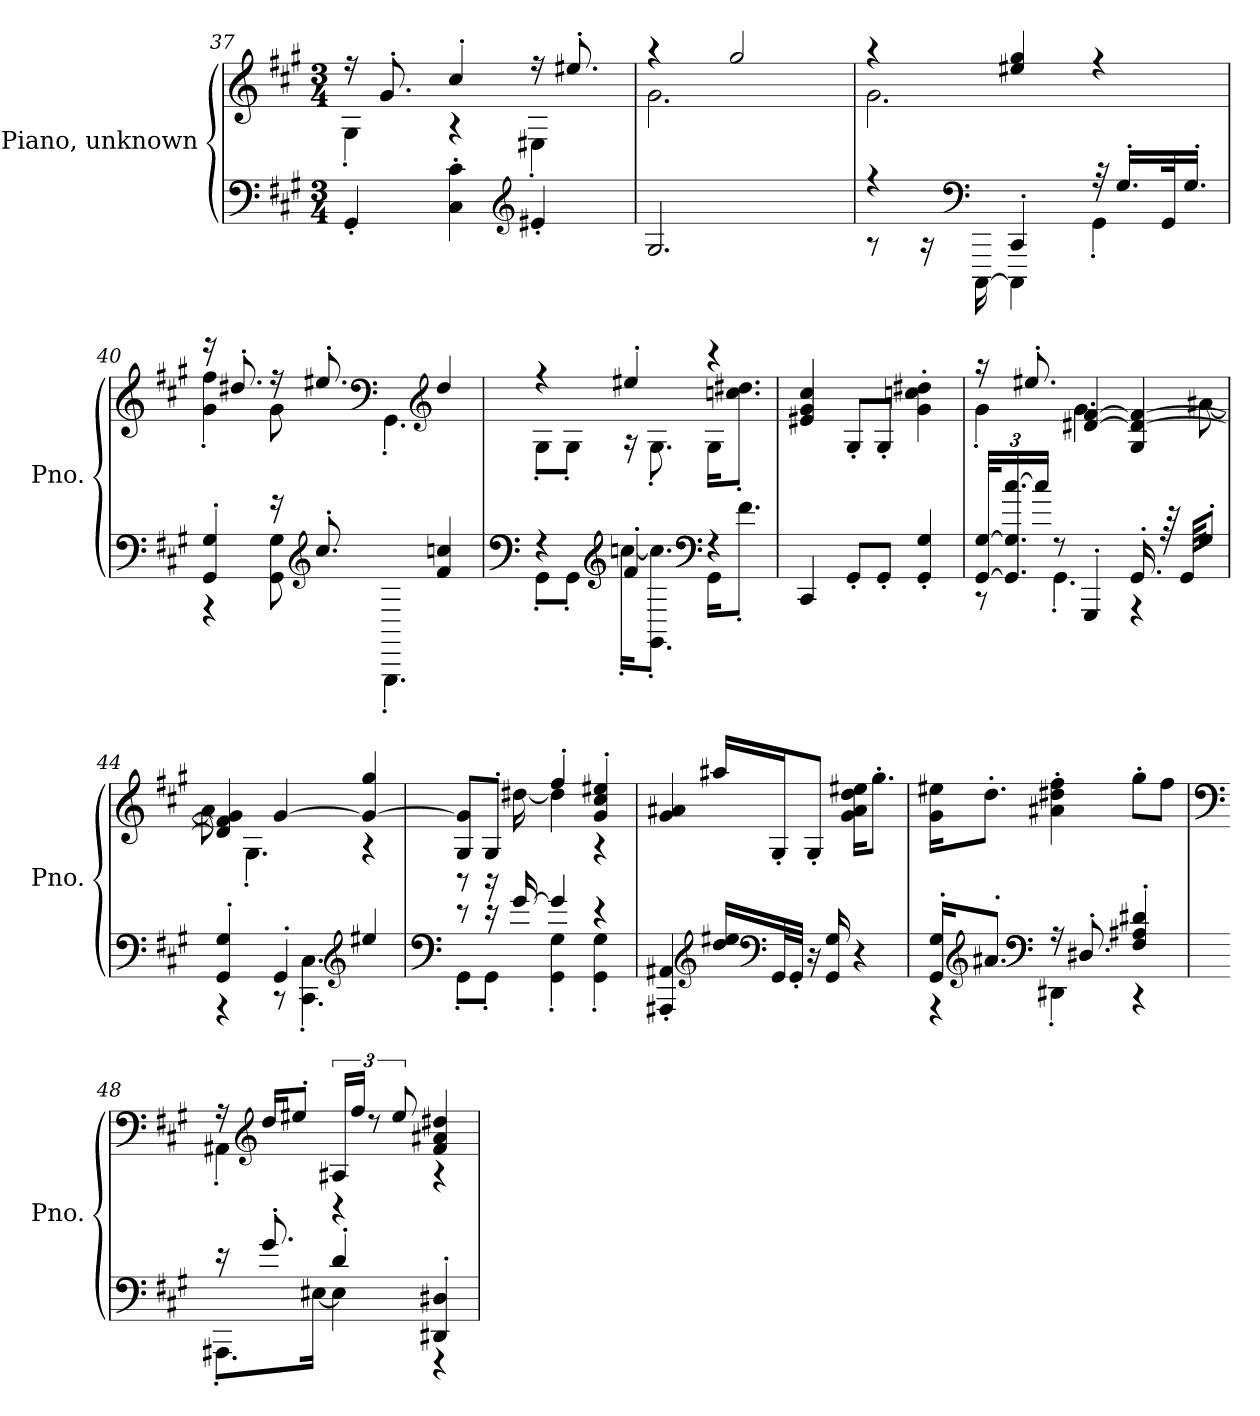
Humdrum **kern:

**kern	**kern
*part1	*part1
*staff2	*staff1
*I"Piano, unknown	*
*I'Pno.	*
!!LO:PB:g=z
*clefF4	*clefG2
*k[f#c#g#]	*k[f#c#g#]
*M3/4	*M3/4
=37	=37
*	*^
4GG#'/	16r	4G#'\
.	8.g#'/	.
4C#\' 4c#\'	4cc#'/	4r
*clefG2	*	*
4e#X'/	16r	4E#X'\
.	8.ee#X'/	.
=38	=38	=38
2.G#/	4r	2.g#\
.	2gg#/	.
=39	=39	=39
*^	*	*
4r	8r	4r	2.g#\
.	16r	.	.
*clefF4	*	*	*
.	[16CCC#\	.	.
4CC#'/	4CCC#\]	4ee#X/ 4gg#/	.
32r	4GG#'\	4r	.
16.G#'/LL	.	.	.
32GG#/K	.	.	.
16.G#'/JJ	.	.	.
=40	=40	=40	=40
4GG#/' 4G#/'	4r	16r	4g#\' 4ff#\'
.	.	8.dd#X'/	.
16r	8GG#\ 8G#\	16r	8g#\
*clefG2	*	*	*
8.cc#'/	.	8.ee#X'/	.
*	*	*clefF4	*
.	4.GGG#'\	.	4.GG#'\
*	*	*clefG2	*
4f#/ 4ccn/	.	4dd#/	.
!!LO:LB:g=z	!!
=41	=41	=41	=41
*clefF4	*	*	*
4r	8GG#'\L	4r	8G#'\L
.	8GG#'\J	.	8G#'\J
*clefG2	*	*	*
4f#'/	[16ccn'\KL	4ee#X'/	16r
.	8.GG#\' 8.cc\]'J	.	8.G#'\
*clefF4	*	*	*
4r	16GG#\KL	4r	16G#\KL
.	8.f#'\J	.	8.ccn\' 8.dd#X\'J
*v	*v	*	*
*	*v	*v
=42	=42
4CC#/	4e#X/ 4g#/ 4cc#/
8GG#'/L	8G#'/L
8GG#'/J	8G#'/J
4GG#/' 4G#/'	4g#\' 4ccn\' 4dd#X\'
=43	=43
*Xbrackettup	*
*^	*^
[48GG#/ [48G#/KLL	8r	16r	4g#'\
24.GG#/] 24.G#/] [24.cc#/	.	.	.
.	.	8.ee#X'/	.
24cc#/JJ]	.	.	.
8r	4.GG#'\	.	.
4GGG#'/	.	[4d#X/ [4f#/	4.g#\
16.GG#'/	4r	4G#/ 4d#/_ 4f#/_	.
64r	.	.	.
64GG#/KKKL	.	.	.
8G#'/J	.	.	[8a#X\
!!LO:LB:g=z	!!
=44	=44	=44	=44
4GG#/' 4G#/'	4r	4d#/] 4f#/] 4g#/	8a#\]
.	.	.	4.G#'\
4GG#'/	8r	[4g#/	.
.	4.CC#\' 4.C#\'	.	.
*clefG2	*	*	*
4ee#X/	.	4g#/_ 4gg#/	4r
=45	=45	=45	=45
*clefF4	*	*	*
8r	8GG#'\L	8G#/ 8g#/]L	8r
16r	8GG#'\J	8G#'/J	16r
[16g#/	.	.	[16dd#X\
4g#/]	4GG#\' 4G#\'	4ff#'/	4dd#\]
4r	4GG#\' 4G#\'	4g#/' 4cc#/' 4ee#X/'	4r
*v	*v	*	*
*	*v	*v
=46	=46
4AAA#X/' 4AA#X/'	4g#/ 4a#X/
*clefG2	*
16dd/ 16ee#X/LL	16aa#X/LL
*clefF4	*
32GG#/L	16G#'/J
32GG#'/JJJ	.
16r	8G#'/J
16GG#/ 16G#/	.
4r	16g#\ 16a#\ 16dd\ 16ee#X\KL
.	8.gg#'\J
!!LO:LB:g=z
=47	=47
*^	*
16GG#/' 16G#/'KL	4r	16g#\ 16ee#X\KL
*clefG2	*	*
8.a#X'/J	.	8.dd'\J
*clefF4	*	*
16r	4DD#X'\	4a#X\' 4dd#X\' 4ff#\'
8.D#X'/	.	.
4F#/' 4A#X/' 4d#X/'	4r	8gg#'\L
.	.	8ff#\J
=48	=48	=48
*	*	*clefF4
*	*	*^
16r	8.AAA#X'\L	16r	4AA#X'\
*	*	*clefG2	*
8.g#'/	.	16dd/KL	.
.	.	8ee#X'/J	.
.	[16E#X\Jk	.	.
4d'/	4E#\]	24A#X/LL	4r
.	.	24ff#/JJ	.
.	.	12r	.
.	.	12ee#/	.
4DD#X/' 4D#X/'	4r	4f#/ 4a#X/ 4dd#X/	4r
*v	*v	*	*
*	*v	*v
=	=
*-	*-
